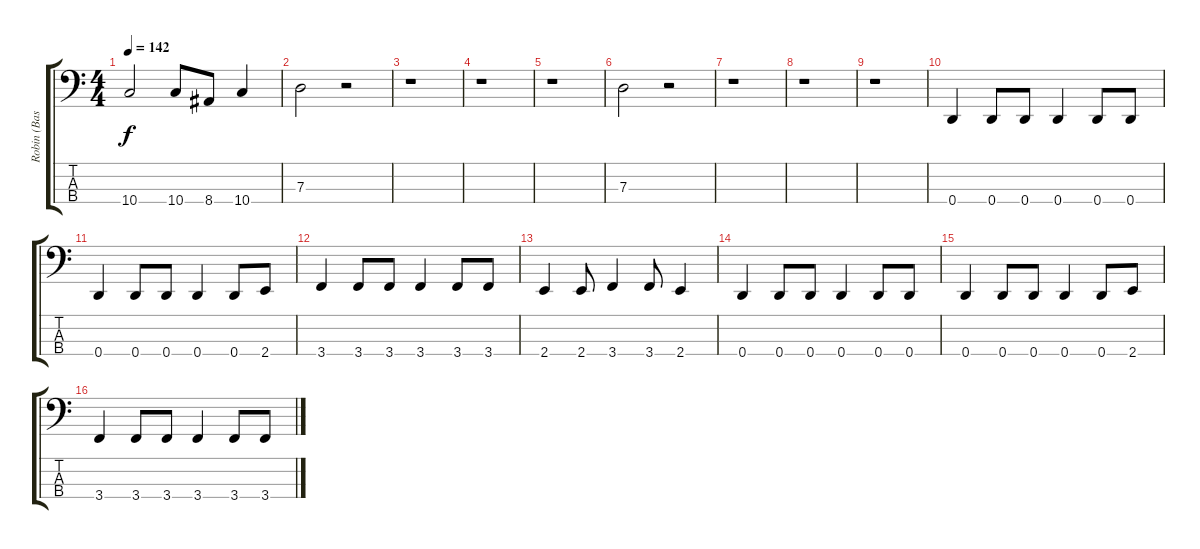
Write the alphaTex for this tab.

\track ("Robin (Bass)" "Robin (Bas") {instrument electricbasspick}
\staff {score tabs}
\tuning (F2 C2 G1 D1) {hide}
\ts (4 4)
\tempo 142
\clef f4
\ks c
10.4.2{dy f} 10.4.8 8.4.8 10.4.4 |
7.3.2 r.2 |
r.1 |
r.1 |
r.1 |
7.3.2 r.2 |
r.1 |
r.1 |
r.1 |
0.4.4 0.4.8 0.4.8 0.4.4 0.4.8 0.4.8 |
0.4.4 0.4.8 0.4.8 0.4.4 0.4.8 2.4.8 |
3.4.4 3.4.8 3.4.8 3.4.4 3.4.8 3.4.8 |
2.4.4 2.4.8 3.4.4 3.4.8 2.4.4 |
0.4.4 0.4.8 0.4.8 0.4.4 0.4.8 0.4.8 |
0.4.4 0.4.8 0.4.8 0.4.4 0.4.8 2.4.8 |
3.4.4 3.4.8 3.4.8 3.4.4 3.4.8 3.4.8
